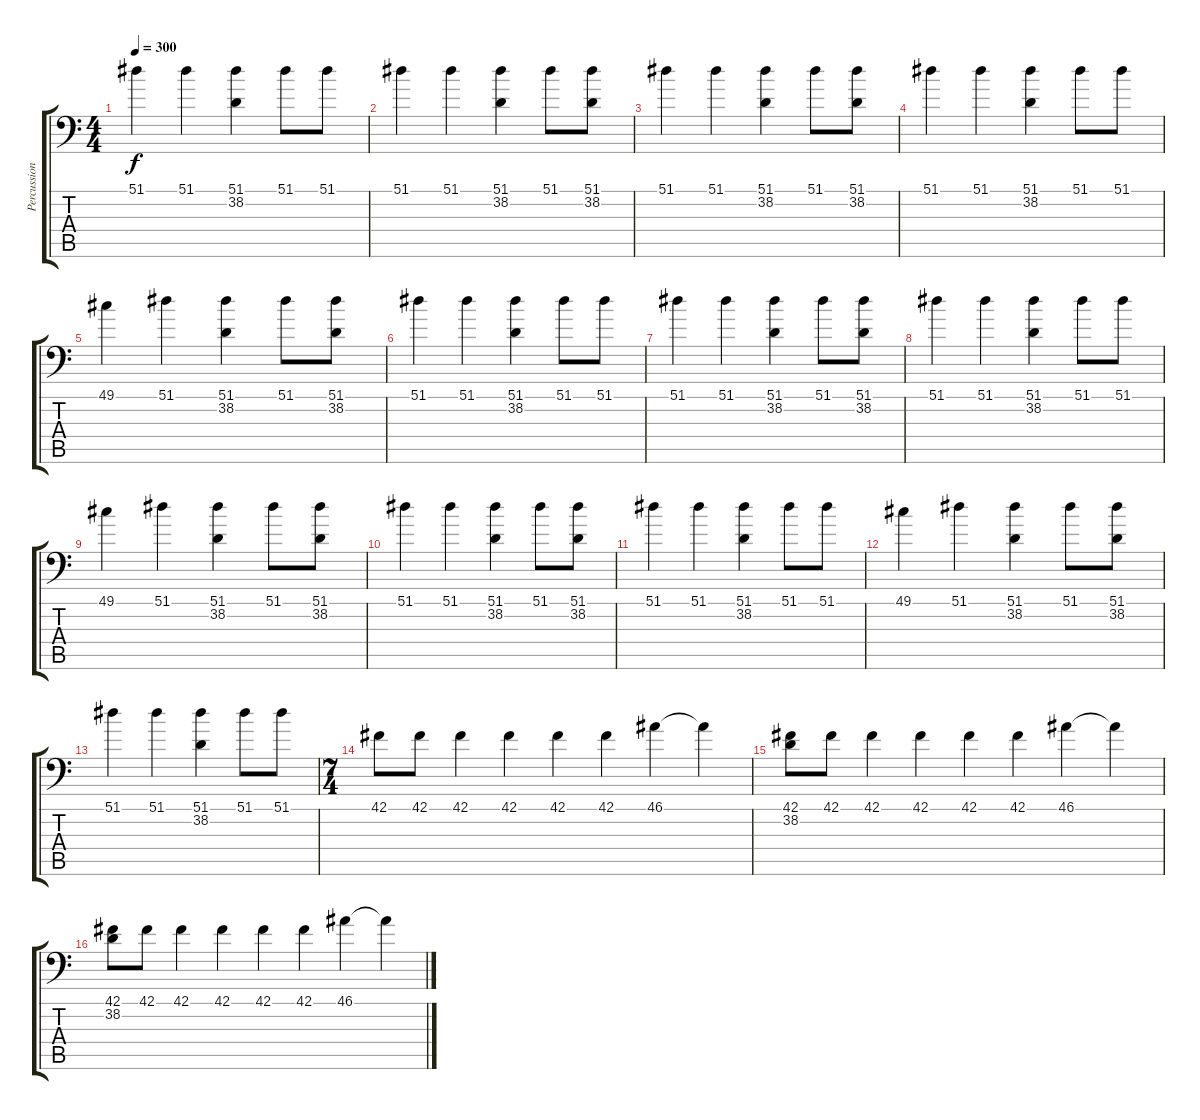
\track ("Percussions" "Percussion") {instrument acousticgrandpiano}
\staff {score tabs}
\tuning (C-1 C-1 C-1 C-1 C-1 C-1) {hide}
\ts (4 4)
\tempo 300
\clef f4
\ks c
51.1.4{dy f} 51.1.4 (51.1 38.2).4 51.1.8 51.1.8 |
51.1.4 51.1.4 (51.1 38.2).4 51.1.8 (51.1 38.2).8 |
51.1.4 51.1.4 (51.1 38.2).4 51.1.8 (51.1 38.2).8 |
51.1.4 51.1.4 (51.1 38.2).4 51.1.8 51.1.8 |
49.1.4 51.1.4 (51.1 38.2).4 51.1.8 (51.1 38.2).8 |
51.1.4 51.1.4 (51.1 38.2).4 51.1.8 51.1.8 |
51.1.4 51.1.4 (51.1 38.2).4 51.1.8 (51.1 38.2).8 |
51.1.4 51.1.4 (51.1 38.2).4 51.1.8 51.1.8 |
49.1.4 51.1.4 (51.1 38.2).4 51.1.8 (51.1 38.2).8 |
51.1.4 51.1.4 (51.1 38.2).4 51.1.8 (51.1 38.2).8 |
51.1.4 51.1.4 (51.1 38.2).4 51.1.8 51.1.8 |
49.1.4 51.1.4 (51.1 38.2).4 51.1.8 (51.1 38.2).8 |
51.1.4 51.1.4 (51.1 38.2).4 51.1.8 51.1.8 |
\ts (7 4)
42.1.8 42.1.8 42.1.4 42.1.4 42.1.4 42.1.4 46.1.4 46.1{t}.4 |
(42.1 38.2).8 42.1.8 42.1.4 42.1.4 42.1.4 42.1.4 46.1.4 46.1{t}.4 |
(42.1 38.2).8 42.1.8 42.1.4 42.1.4 42.1.4 42.1.4 46.1.4 46.1{t}.4
